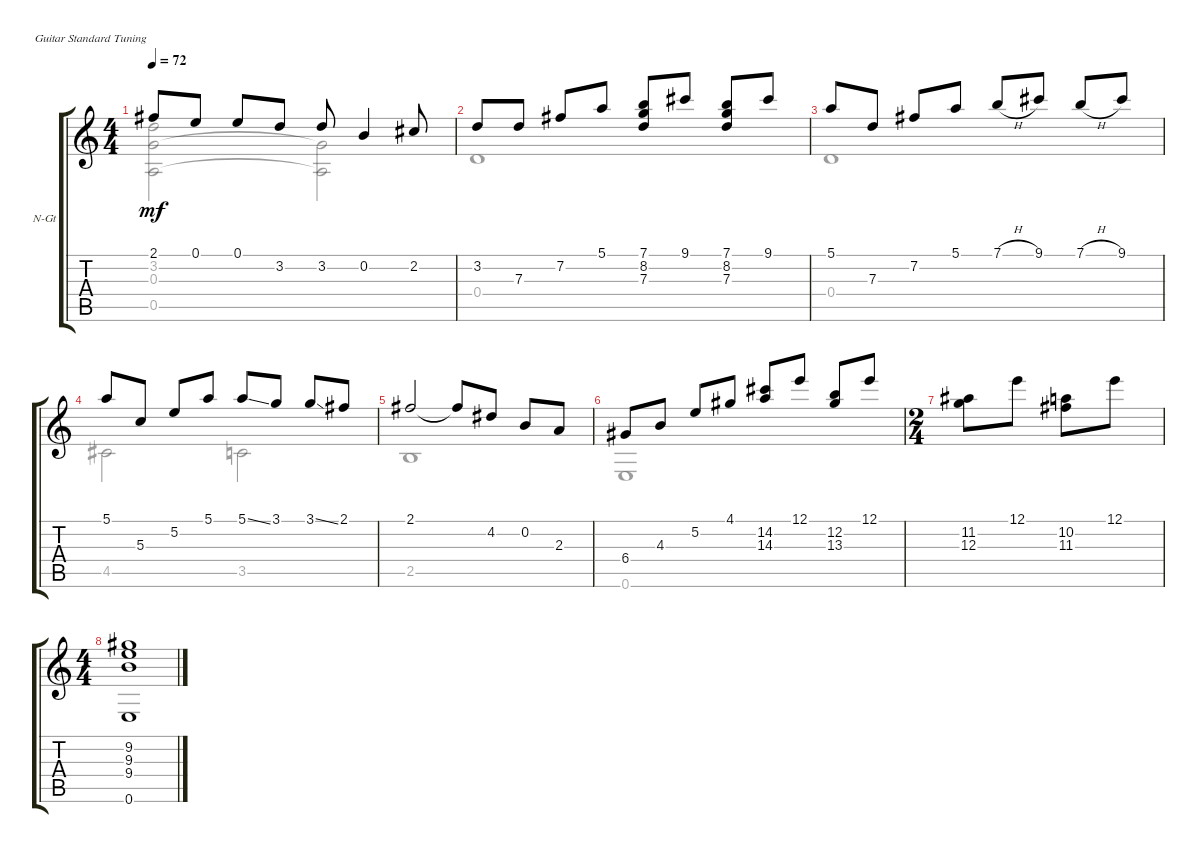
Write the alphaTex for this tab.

\defaultSystemsLayout 4
\bracketExtendMode groupsimilarinstruments
\firstSystemTrackNameOrientation horizontal
\otherSystemsTrackNameOrientation horizontal
\track ("Nylon Guitar" "N-Gt") {instrument acousticguitarnylon}
\staff {score tabs}
\tuning (E4 B3 G3 D3 A2 E2)
\voice
\ts (4 4)
\tempo 72
\clef g2
\scale
1.03909
\ks c
2.1.8{dy mf} 0.1.8 0.1.8 3.2.8 3.2.8 0.2.4 2.2.8 |
\scale
0.960908 3.2.8 7.3.8 7.2.8 5.1.8 (7.1 8.2 7.3).8 9.1.8 (7.1 8.2 7.3).8 9.1.8 |
\scale
1.03909 5.1.8 7.3.8 7.2.8 5.1.8 7.1{h}.8 9.1.8 7.1{h}.8 9.1.8 |
\scale
0.960908 5.1.8 5.3.8 5.2.8 5.1.8 5.1{ss}.8 3.1.8 3.1{ss}.8 2.1.8 |
\scale
1.03909 2.1.2 2.1{t}.8 4.2.8 0.2.8 2.3.8 |
\scale
0.960908 6.4.8 4.3.8 5.2.8 4.1.8 (14.2 14.3).8 12.1.8 (12.2 13.3).8 12.1.8 |
\ts (2 4)
\scale
1.06936 (11.2 12.3).8 12.1.8 (10.2 11.3).8 12.1.8 |
\ts (4 4)
\scale
0.930643 (9.2 9.3 9.4 0.6).1
\voice
\clef g2
\ottava regular
\simile none
\scale
1.03909
\ks c
(3.2 0.3 0.5).2{dy mf} (0.3{t} 0.5{t}).2 |
\scale
0.960908 0.4.1 |
\scale
1.03909 0.4.1 |
\scale
0.960908 4.5.2 3.5.2 |
\scale
1.03909 2.5.1 |
\scale
0.960908 0.6.1 |
\scale
1.06936 |
\scale
0.930643
